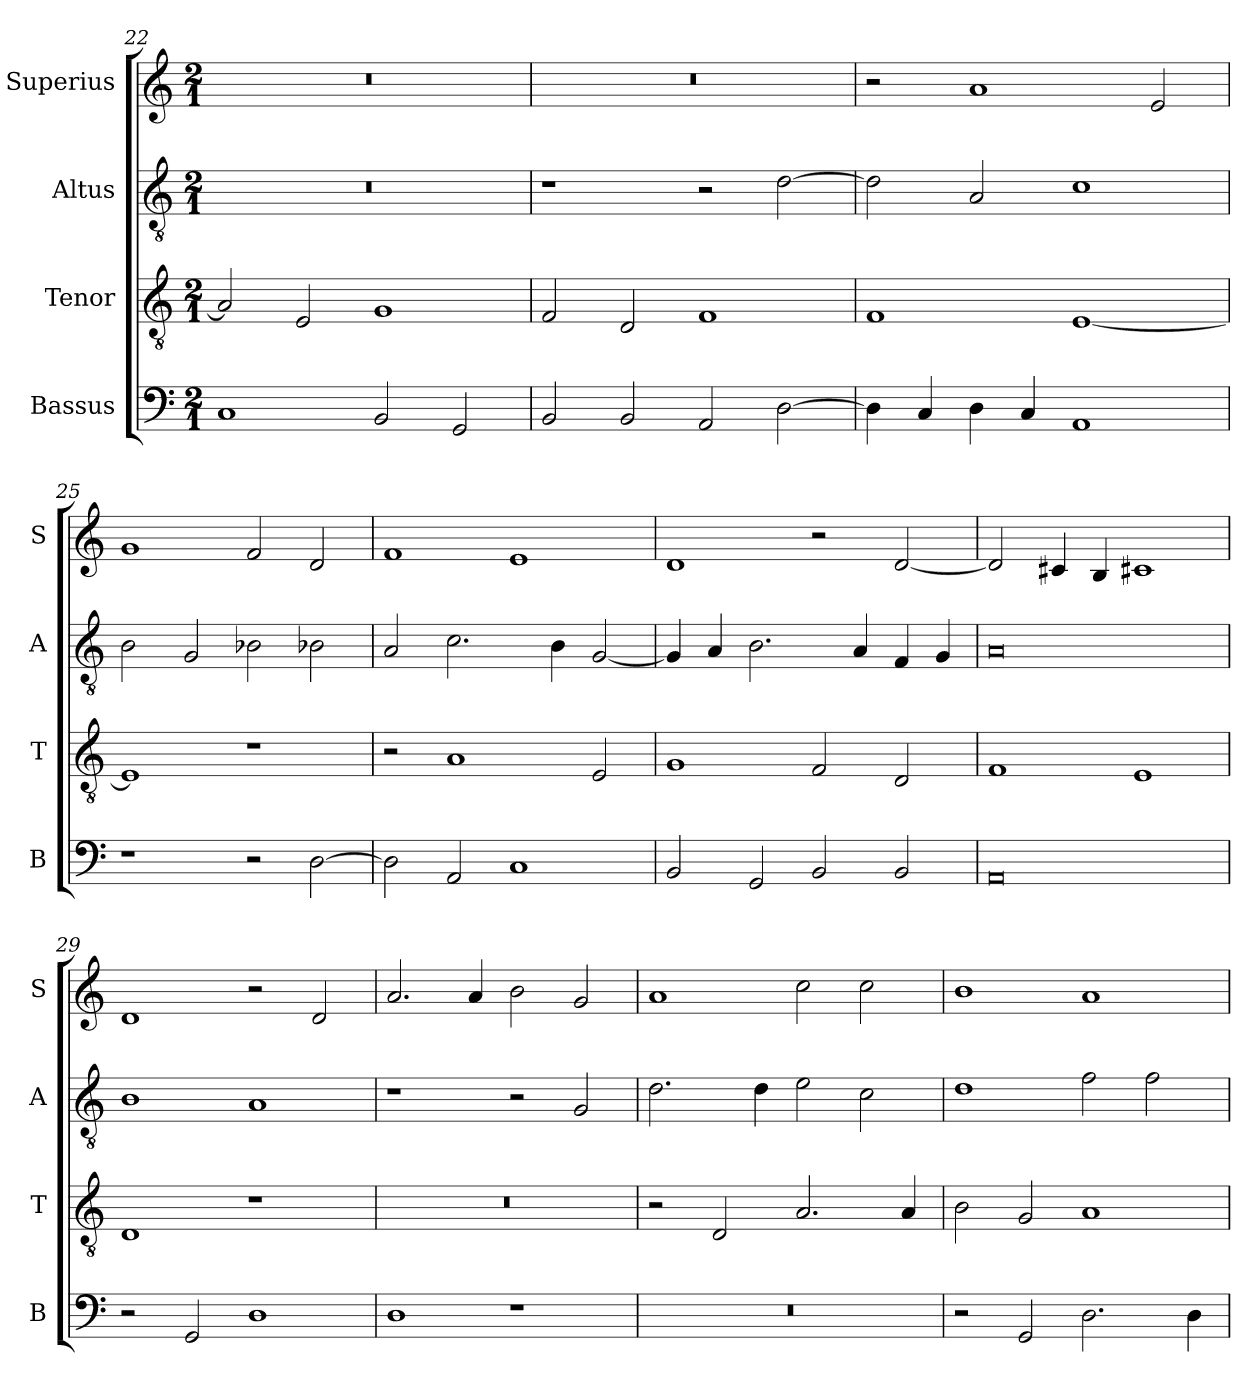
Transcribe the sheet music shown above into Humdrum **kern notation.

**kern	**kern	**kern	**kern
*part4	*part3	*part2	*part1
*staff4	*staff3	*staff2	*staff1
*I"Bassus	*I"Tenor	*I"Altus	*I"Superius
*I'B	*I'T	*I'A	*I'S
*clefF4	*clefGv2	*clefGv2	*clefG2
*k[]	*k[]	*k[]	*k[]
*C:	*C:	*C:	*C:
*M2/1	*M2/1	*M2/1	*M2/1
=22	=22	=22	=22
1C	2A]	0r	0r
.	2E	.	.
2BB	1G	.	.
2GG	.	.	.
=23	=23	=23	=23
2BB	2F	1r	0r
2BB	2D	.	.
2AA	1F	2r	.
[2D	.	[2d	.
=24	=24	=24	=24
4D]	1F	2d]	2r
4C	.	.	.
4D	.	2A	1a
4C	.	.	.
1AA	[1E	1c	.
.	.	.	2e
=25	=25	=25	=25
1r	1E]	2B	1g
.	.	2G	.
2r	1r	2B-X	2f
[2D	.	2B-X	2d
=26	=26	=26	=26
2D]	2r	2A	1f
2AA	1A	2.c	.
1C	.	.	1e
.	.	4B	.
.	2E	[2G	.
=27	=27	=27	=27
2BB	1G	4G]	1d
.	.	4A	.
2GG	.	2.B	.
2BB	2F	.	2r
.	.	4A	.
2BB	2D	4F	[2d
.	.	4G	.
=28	=28	=28	=28
0AA	1F	0A	2d]
.	.	.	4c#X
.	.	.	4B
.	1E	.	1c#X
=29	=29	=29	=29
2r	1D	1B	1d
2GG	.	.	.
1D	1r	1A	2r
.	.	.	2d
=30	=30	=30	=30
1D	0r	1r	2.a
.	.	.	4a
1r	.	2r	2b
.	.	2G	2g
=31	=31	=31	=31
0r	2r	2.d	1a
.	2D	.	.
.	.	4d	.
.	2.A	2e	2cc
.	.	2c	2cc
.	4A	.	.
=32	=32	=32	=32
2r	2B	1d	1b
2GG	2G	.	.
2.D	1A	2f	1a
.	.	2f	.
4D	.	.	.
=	=	=	=
*-	*-	*-	*-
